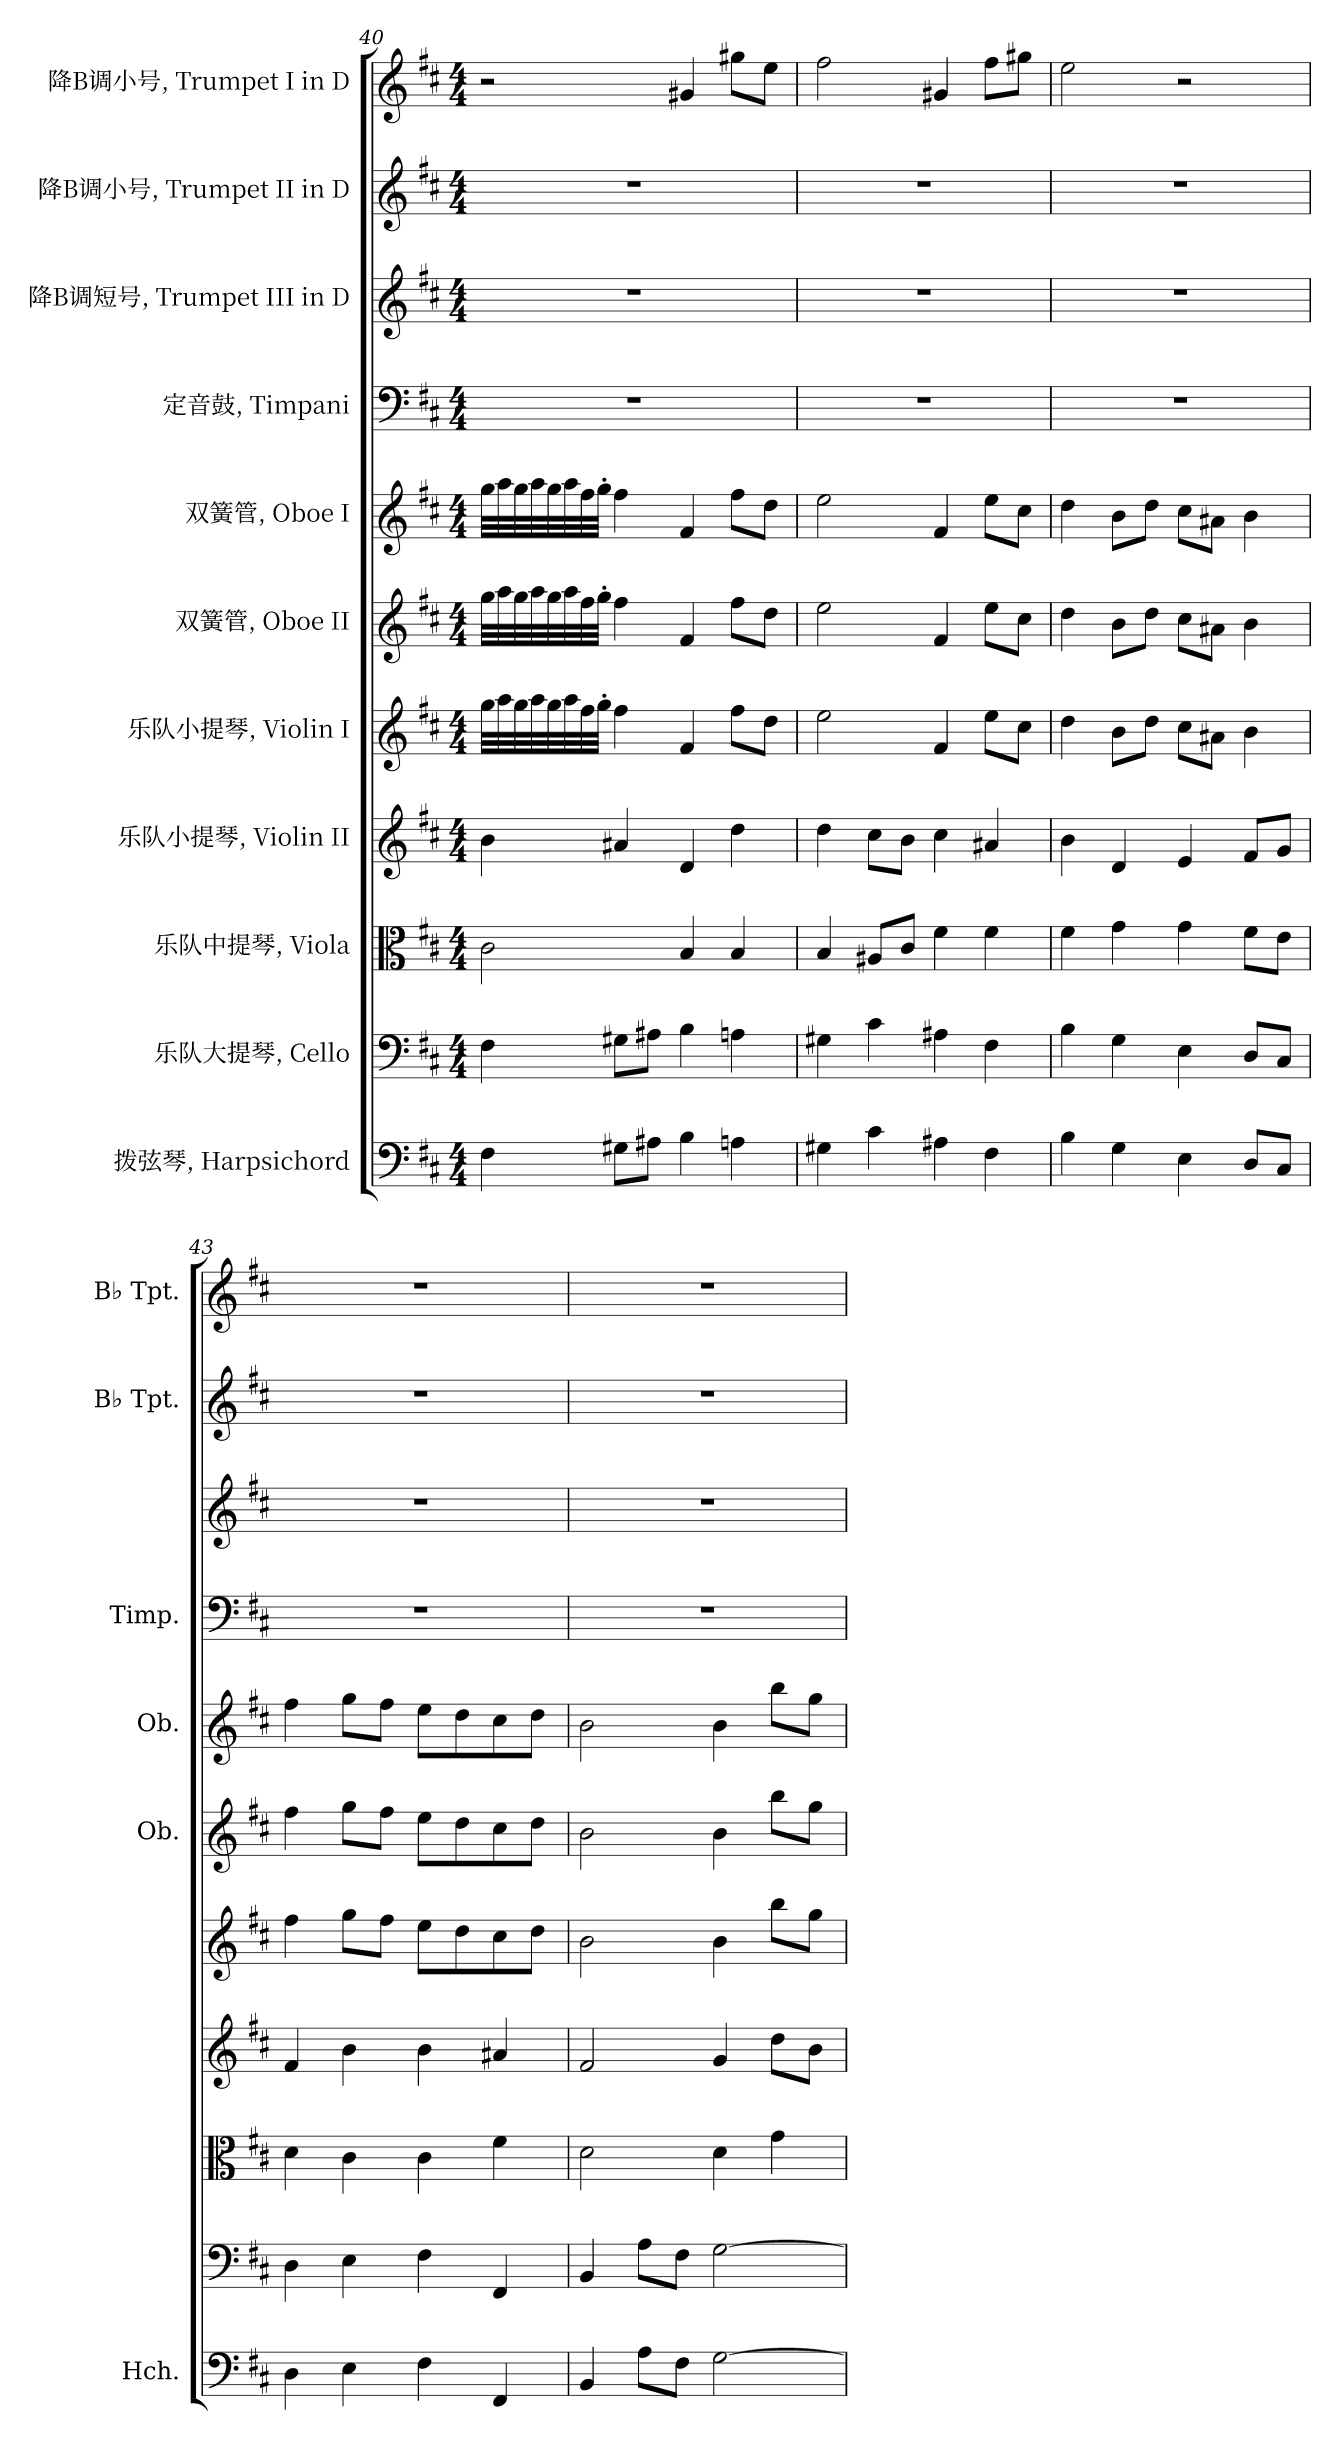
**kern	**kern	**kern	**kern	**kern	**kern	**kern	**kern	**kern	**kern	**kern
*part11	*part10	*part9	*part8	*part7	*part6	*part5	*part4	*part3	*part2	*part1
*staff11	*staff10	*staff9	*staff8	*staff7	*staff6	*staff5	*staff4	*staff3	*staff2	*staff1
*I"拨弦琴, Harpsichord	*I"乐队大提琴, Cello	*I"乐队中提琴, Viola	*I"乐队小提琴, Violin II	*I"乐队小提琴, Violin I	*I"双簧管, Oboe II	*I"双簧管, Oboe I	*I"定音鼓, Timpani	*I"降B调短号, Trumpet III in D	*I"降B调小号, Trumpet II in D	*I"降B调小号, Trumpet I in D
*I'Hch.	*	*	*	*	*I'Ob.	*I'Ob.	*I'Timp.	*	*I'B♭ Tpt.	*I'B♭ Tpt.
!!LO:PB:g=z
*clefF4	*clefF4	*clefC3	*clefG2	*clefG2	*clefG2	*clefG2	*clefF4	*clefG2	*clefG2	*clefG2
*	*	*	*	*	*	*	*	*ITrd1c2	*ITrd1c2	*ITrd1c2
*k[f#c#]	*k[f#c#]	*k[f#c#]	*k[f#c#]	*k[f#c#]	*k[f#c#]	*k[f#c#]	*k[f#c#]	*k[]	*k[]	*k[]
*M4/4	*M4/4	*M4/4	*M4/4	*M4/4	*M4/4	*M4/4	*M4/4	*M4/4	*M4/4	*M4/4
=40	=40	=40	=40	=40	=40	=40	=40	=40	=40	=40
4F#\	4F#\	2c#\	4b\	32gg\LLL	32gg\LLL	32gg\LLL	1r	1r	1r	2r
.	.	.	.	32aa\	32aa\	32aa\	.	.	.	.
.	.	.	.	32gg\	32gg\	32gg\	.	.	.	.
.	.	.	.	32aa\	32aa\	32aa\	.	.	.	.
.	.	.	.	32gg\	32gg\	32gg\	.	.	.	.
.	.	.	.	32aa\	32aa\	32aa\	.	.	.	.
.	.	.	.	32ff#\	32ff#\	32ff#\	.	.	.	.
.	.	.	.	32gg'\JJJ	32gg'\JJJ	32gg'\JJJ	.	.	.	.
8G#X\L	8G#X\L	.	4a#X/	4ff#\	4ff#\	4ff#\	.	.	.	.
8A#X\J	8A#X\J	.	.	.	.	.	.	.	.	.
4B\	4B\	4B/	4d/	4f#/	4f#/	4f#/	.	.	.	4f#X/
4An\	4An\	4B/	4dd\	8ff#\L	8ff#\L	8ff#\L	.	.	.	8ff#X\L
.	.	.	.	8dd\J	8dd\J	8dd\J	.	.	.	8dd\J
=41	=41	=41	=41	=41	=41	=41	=41	=41	=41	=41
4G#X\	4G#X\	4B/	4dd\	2ee\	2ee\	2ee\	1r	1r	1r	2ee\
4c#\	4c#\	8A#X/L	8cc#\L	.	.	.	.	.	.	.
.	.	8c#/J	8b\J	.	.	.	.	.	.	.
4A#X\	4A#X\	4f#\	4cc#\	4f#/	4f#/	4f#/	.	.	.	4f#X/
4F#\	4F#\	4f#\	4a#X/	8ee\L	8ee\L	8ee\L	.	.	.	8ee\L
.	.	.	.	8cc#\J	8cc#\J	8cc#\J	.	.	.	8ff#X\J
=42	=42	=42	=42	=42	=42	=42	=42	=42	=42	=42
4B\	4B\	4f#\	4b\	4dd\	4dd\	4dd\	1r	1r	1r	2dd\
4G\	4G\	4g\	4d/	8b\L	8b\L	8b\L	.	.	.	.
.	.	.	.	8dd\J	8dd\J	8dd\J	.	.	.	.
4E\	4E\	4g\	4e/	8cc#\L	8cc#\L	8cc#\L	.	.	.	2r
.	.	.	.	8a#X\J	8a#X\J	8a#X\J	.	.	.	.
8D/L	8D/L	8f#\L	8f#/L	4b\	4b\	4b\	.	.	.	.
8C#/J	8C#/J	8e\J	8g/J	.	.	.	.	.	.	.
=43	=43	=43	=43	=43	=43	=43	=43	=43	=43	=43
4D\	4D\	4d\	4f#/	4ff#\	4ff#\	4ff#\	1r	1r	1r	1r
4E\	4E\	4c#\	4b\	8gg\L	8gg\L	8gg\L	.	.	.	.
.	.	.	.	8ff#\J	8ff#\J	8ff#\J	.	.	.	.
4F#\	4F#\	4c#\	4b\	8ee\L	8ee\L	8ee\L	.	.	.	.
.	.	.	.	8dd\	8dd\	8dd\	.	.	.	.
4FF#/	4FF#/	4f#\	4a#X/	8cc#\	8cc#\	8cc#\	.	.	.	.
.	.	.	.	8dd\J	8dd\J	8dd\J	.	.	.	.
!!LO:PB:g=z
=44	=44	=44	=44	=44	=44	=44	=44	=44	=44	=44
4BB/	4BB/	2d\	2f#/	2b\	2b\	2b\	1r	1r	1r	1r
8A\L	8A\L	.	.	.	.	.	.	.	.	.
8F#\J	8F#\J	.	.	.	.	.	.	.	.	.
[2G\	[2G\	4d\	4g/	4b\	4b\	4b\	.	.	.	.
.	.	4g\	8dd\L	8bb\L	8bb\L	8bb\L	.	.	.	.
.	.	.	8b\J	8gg\J	8gg\J	8gg\J	.	.	.	.
=	=	=	=	=	=	=	=	=	=	=
*-	*-	*-	*-	*-	*-	*-	*-	*-	*-	*-
